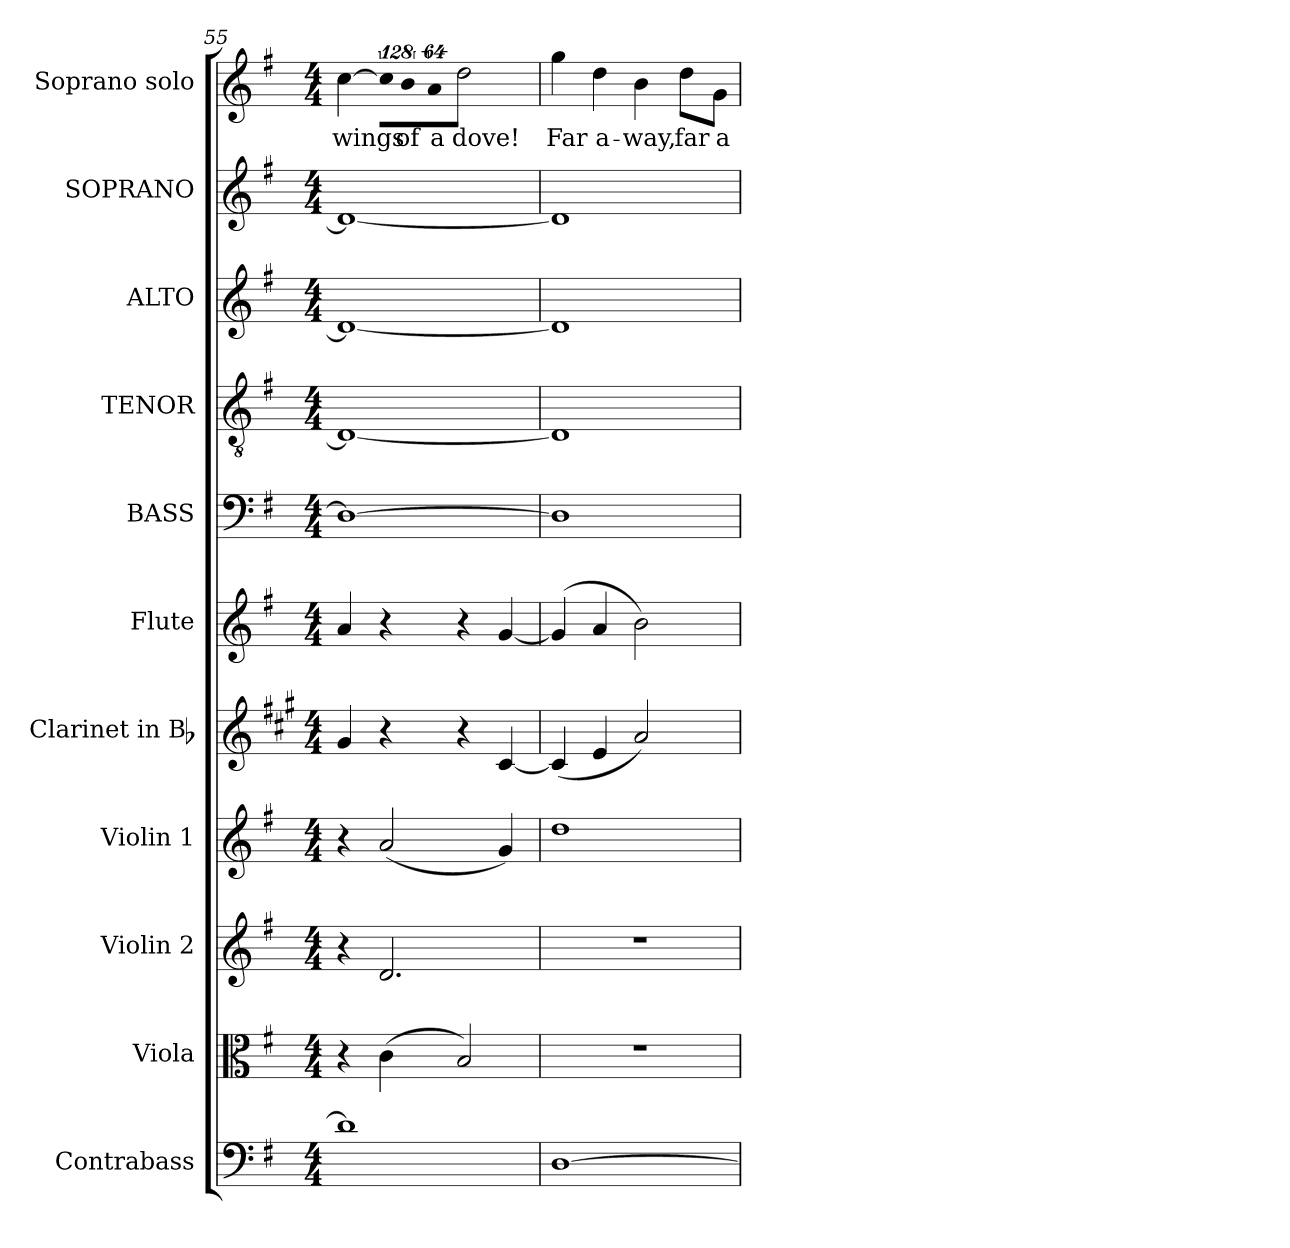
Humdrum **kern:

**kern	**kern	**kern	**kern	**kern	**kern	**kern	**kern	**kern	**kern	**kern	**text
*part11	*part10	*part9	*part8	*part7	*part6	*part5	*part4	*part3	*part2	*part1	*part1
*staff11	*staff10	*staff9	*staff8	*staff7	*staff6	*staff5	*staff4	*staff3	*staff2	*staff1	*staff1
*I"Contrabass	*I"Viola	*I"Violin 2	*I"Violin 1	*I"Clarinet in Bb	*I"Flute	*I"BASS	*I"TENOR	*I"ALTO	*I"SOPRANO	*I"Soprano solo	*
*I'Cb.	*I'Vla.	*I'Vln. 2	*I'Vln. 1	*I'Cl.	*I'Fl.	*I'B.	*I'T.	*I'A.	*I'S.	*I'S.	*
*clefF4	*clefC3	*clefG2	*clefG2	*clefG2	*clefG2	*clefF4	*clefGv2	*clefG2	*clefG2	*clefG2	*
*ITrd7c12	*	*	*	*ITrd1c2	*	*	*ITrd7c12	*	*	*	*
*k[f#]	*k[f#]	*k[f#]	*k[f#]	*k[f#]	*k[f#]	*k[f#]	*k[f#]	*k[f#]	*k[f#]	*k[f#]	*
*G:	*G:	*G:	*G:	*G:	*G:	*G:	*G:	*G:	*G:	*G:	*
*M4/4	*M4/4	*M4/4	*M4/4	*M4/4	*M4/4	*M4/4	*M4/4	*M4/4	*M4/4	*M4/4	*
=55	=55	=55	=55	=55	=55	=55	=55	=55	=55	=55	=55
!	!	!	!	!	!	!	!	!	!	!	!LO:LY:b:color=#000000
1Di]	4r	4r	4r	4f#i/	4ai/	1Di_>	1DDi_<	1di_<	1di_<	[>4cci\	wings
!	!	!	!	!	!	!	!	!	!	!LO:N:vis=8	!
.	(4ci\	2.di/	(2ai/	4r	4r	.	.	.	.	1024%85cci\L]	.
!	!	!	!	!	!	!	!	!	!	!LO:N:vis=8	!
!	!	!	!	!	!	!	!	!	!	!	!LO:LY:b:color=#000000
.	.	.	.	.	.	.	.	.	.	1024%85bi\	of
!	!	!	!	!	!	!	!	!	!	!LO:N:vis=8	!
!	!	!	!	!	!	!	!	!	!	!	!LO:LY:b:color=#000000
.	.	.	.	.	.	.	.	.	.	512%43ai\J	a
!	!	!	!	!	!	!	!	!	!	!	!LO:LY:b:color=#000000
.	2Bi/)	.	.	4r	4r	.	.	.	.	2ddi\	dove!
.	.	.	4gi/)	[<4Bi/	[<4gi/	.	.	.	.	.	.
=56	=56	=56	=56	=56	=56	=56	=56	=56	=56	=56	=56
!	!	!	!	!	!	!	!	!	!	!	!LO:LY:b:color=#000000
[>1DDi	1r	1r	1ddi	(4Bi/]	(4gi/]	1Di]	1DDi]	1di]	1di]	4ggi\	Far
!	!	!	!	!	!	!	!	!	!	!	!LO:LY:b:color=#000000
.	.	.	.	4di/	4ai/	.	.	.	.	4ddi\	a-
!	!	!	!	!	!	!	!	!	!	!	!LO:LY:b:color=#000000
.	.	.	.	2gi/)	2bi\)	.	.	.	.	4bi\	-way,
!	!	!	!	!	!	!	!	!	!	!	!LO:LY:b:color=#000000
.	.	.	.	.	.	.	.	.	.	8ddi\L	far
!	!	!	!	!	!	!	!	!	!	!	!LO:LY:b:color=#000000
.	.	.	.	.	.	.	.	.	.	8gi\J	a-
=	=	=	=	=	=	=	=	=	=	=	=
*-	*-	*-	*-	*-	*-	*-	*-	*-	*-	*-	*-
